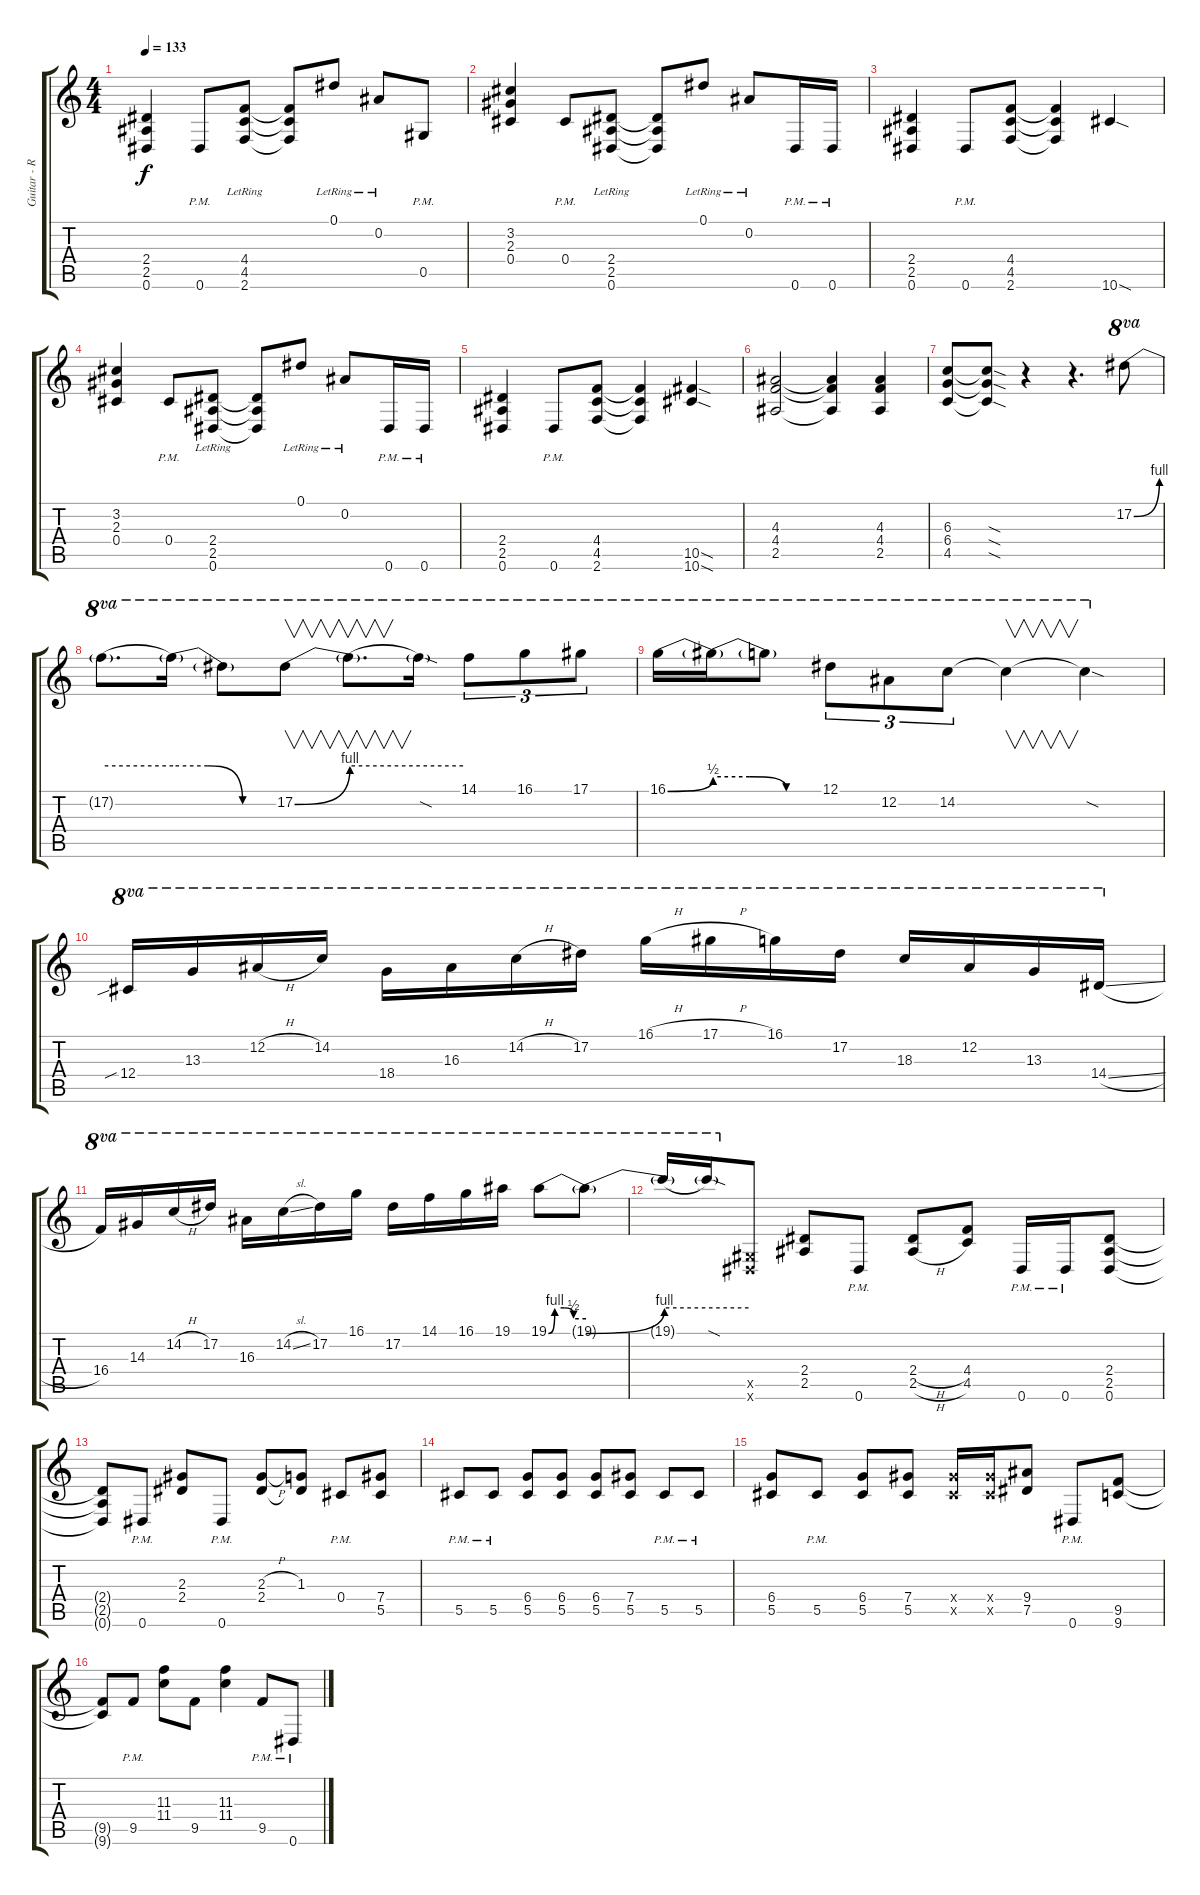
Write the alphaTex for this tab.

\track ("Guitar - Rob Marcello" "Guitar - R") {instrument distortionguitar}
\staff {score tabs}
\tuning (Eb4 Bb3 Gb3 Db3 Ab2 Eb2) {hide}
\ts (4 4)
\tempo 133
\clef g2
\ks c
(2.4 2.5 0.6).4{dy f} 0.6{pm}.8 (4.4{lr} 4.5{lr} 2.6{lr}).8 (4.4{t} 4.5{t} 2.6{t}).8 0.1{lr}.8 0.2{lr}.8 0.5{pm}.8 |
(3.2 2.3 0.4).4 0.4{pm}.8 (2.4{lr} 2.5{lr} 0.6{lr}).8 (2.4{t} 2.5{t} 0.6{t}).8 0.1{lr}.8 0.2{lr}.8 0.6{pm}.16 0.6{pm}.16 |
(2.4 2.5 0.6).4 0.6{pm}.8 (4.4 4.5 2.6).8 (4.4{t} 4.5{t} 2.6{t}).4 10.6{sod}.4 |
(3.2 2.3 0.4).4 0.4{pm}.8 (2.4{lr} 2.5{lr} 0.6{lr}).8 (2.4{t} 2.5{t} 0.6{t}).8 0.1{lr}.8 0.2{lr}.8 0.6{pm}.16 0.6{pm}.16 |
(2.4 2.5 0.6).4 0.6{pm}.8 (4.4 4.5 2.6).8 (4.4{t} 4.5{t} 2.6{t}).4 (10.5{sod} 10.6{sod}).4 |
(4.3 4.4 2.5).2 (4.3{t} 4.4{t} 2.5{t}).4 (4.3 4.4 2.5).4 |
(6.3 6.4 4.5).8 (6.3{sod t} 6.4{sod t} 4.5{sod t}).8 r.4 r.4{d} 17.2{be (bend 0 0 60 4)}.8{ot 8va} |
17.2{be (hold 0 4 60 4) t}.8{d ot 8va} 17.2{be (custom 0 4 20 4 40 0 60 0) t}.16{ot 8va} 17.2{t}.8{ot 8va} 17.2{be (bend 0 0 60 4)}.8{v ot 8va} 17.2{be (hold 0 4 60 4) t}.8{v d ot 8va} 17.2{sod t}.16{ot 8va} 14.1.8{tu (3 2) ot 8va} 16.1.8{tu (3 2) ot 8va} 17.1.8{tu (3 2) ot 8va} |
16.1{be (bend 0 0 60 2)}.16{ot 8va} 16.1{be (custom 0 2 20 2 40 0 60 0) t}.16{ot 8va} 16.1{t}.8{ot 8va} 12.1.8{tu (3 2) ot 8va} 12.2.8{tu (3 2) ot 8va} 14.2.8{tu (3 2) ot 8va} 14.2{t}.4{v ot 8va} 14.2{sod t}.4{ot 8va} |
12.4{sib}.16{ot 8va} 13.3.16{ot 8va} 12.2{h}.16{ot 8va} 14.2.16{ot 8va} 18.4.16{ot 8va} 16.3.16{ot 8va} 14.2{h}.16{ot 8va} 17.2.16{ot 8va} 16.1{h}.16{ot 8va} 17.1{h}.16{ot 8va} 16.1.16{ot 8va} 17.2.16{ot 8va} 18.3.16{ot 8va} 12.2.16{ot 8va} 13.3.16{ot 8va} 14.4{sl}.16{ot 8va} |
16.4.16{ot 8va} 14.3.16{ot 8va} 14.2{h}.16{ot 8va} 17.2.16{ot 8va} 16.3.16{ot 8va} 14.2{sl}.16{ot 8va} 17.2.16{ot 8va} 16.1.16{ot 8va} 17.2.16{ot 8va} 14.1.16{ot 8va} 16.1.16{ot 8va} 19.1.16{ot 8va} 19.1{be (custom 0 0 10 4 25 4 40 2 60 2)}.8{ot 8va} 19.1{be (bend 0 0 60 4) t}.8{ot 8va} |
19.1{be (hold 0 4 60 4) t}.16{ot 8va} 19.1{sod t}.16{ot 8va} (0.5{x} 0.6{x}).8 (2.4 2.5).8 0.6{pm}.8 (2.4{h} 2.5{h}).8 (4.4 4.5).8 0.6{pm}.16 0.6{pm}.16 (2.4 2.5 0.6).8 |
(2.4{t} 2.5{t} 0.6{t}).8 0.6{pm}.8 (2.3 2.4).8 0.6{pm}.8 (2.3{h} 2.4).8 (1.3 2.4{t}).8 0.4{pm}.8 (7.4 5.5).8 |
5.5{pm}.8 5.5{pm}.8 (6.4 5.5).8 (6.4 5.5).8 (6.4 5.5).8 (7.4 5.5).8 5.5{pm}.8 5.5{pm}.8 |
(6.4 5.5).8 5.5{pm}.8 (6.4 5.5).8 (7.4 5.5).8 (7.4{x} 5.5{x}).16 (7.4{x} 5.5{x}).16 (9.4 7.5).8 0.6{pm}.8 (9.5 9.6).8 |
(9.5{t} 9.6{t}).8 9.5{pm}.8 (11.3 11.4).8 9.5.8 (11.3 11.4).4 9.5{pm}.8 0.6{pm}.8
